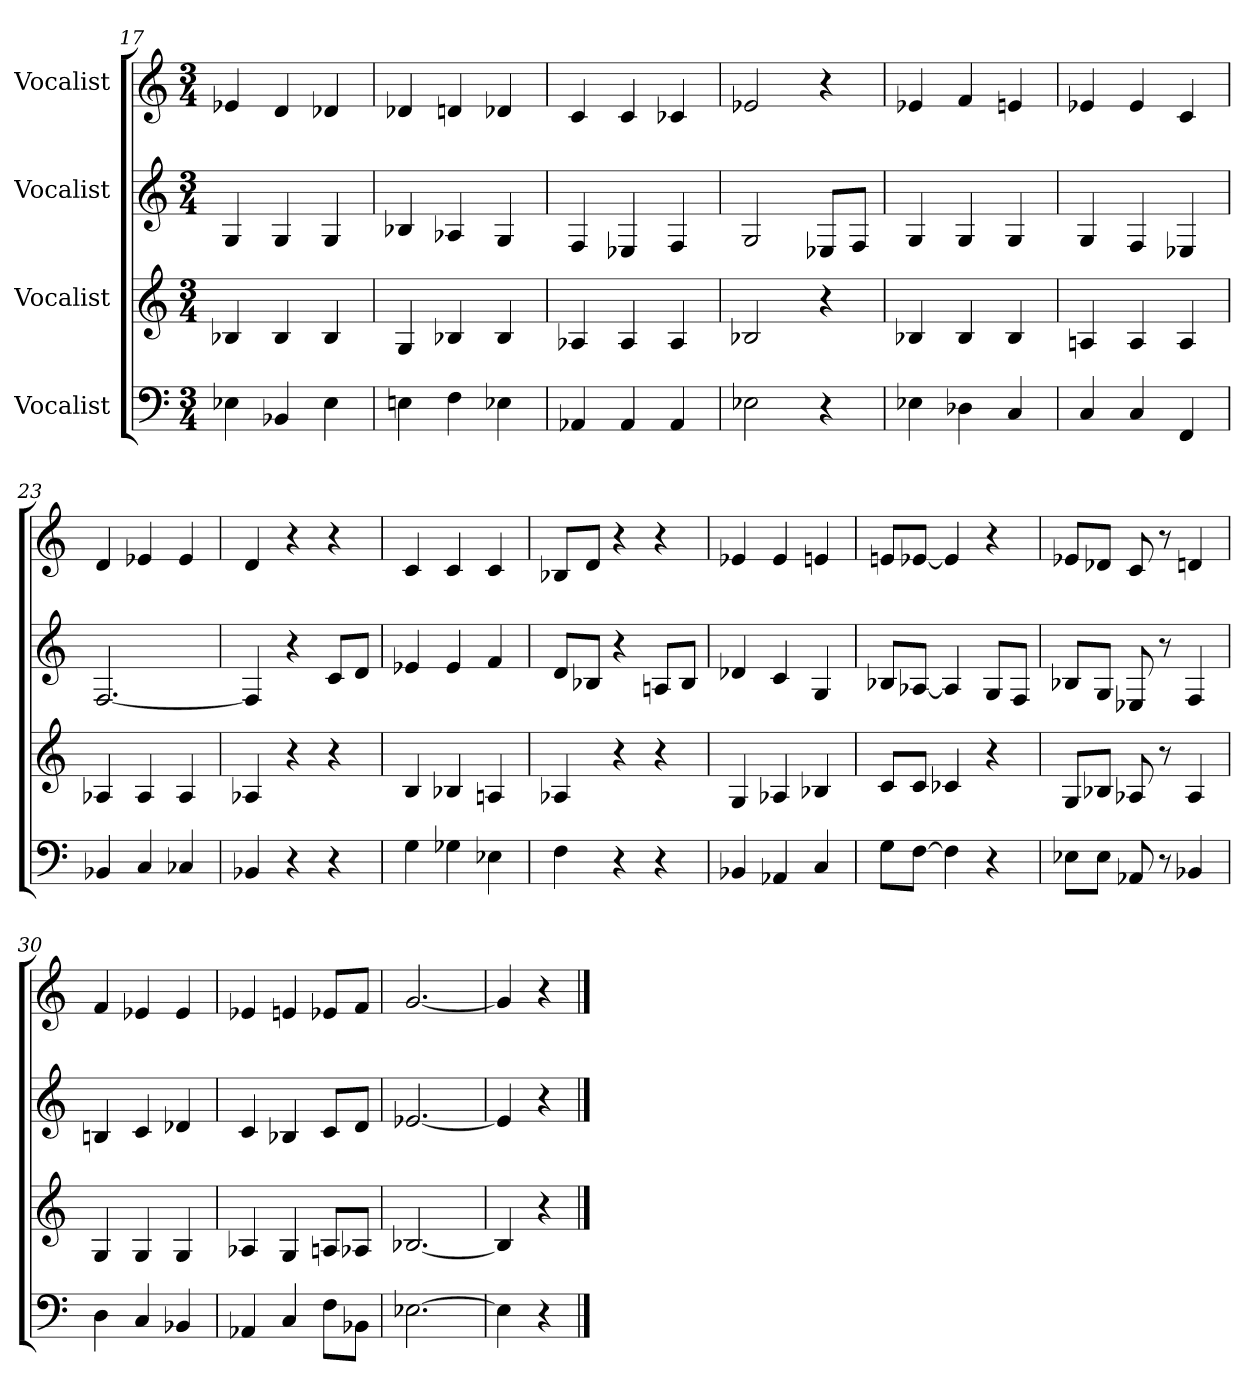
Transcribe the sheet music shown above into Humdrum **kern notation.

**kern	**kern	**kern	**kern
*part4	*part3	*part2	*part1
*staff4	*staff3	*staff2	*staff1
*I"Vocalist	*I"Vocalist	*I"Vocalist	*I"Vocalist
*M3/4	*M3/4	*M3/4	*M3/4
=17	=17	=17	=17
4E-X	4B-X	4G	4e-X
4BB-X	4B-	4G	4d
4E-	4B-	4G	4d-X
=18	=18	=18	=18
4En	4G	4B-X	4d-X
4F	4B-X	4A-X	4dn
4E-X	4B-	4G	4d-X
=19	=19	=19	=19
4AA-X	4A-X	4F	4c
4AA-	4A-	4E-X	4c
4AA-	4A-	4F	4c-X
=20	=20	=20	=20
2E-X	2B-X	2G	2e-X
4r	4r	8E-XL	4r
.	.	8FJ	.
=21	=21	=21	=21
4E-X	4B-X	4G	4e-X
4D-X	4B-	4G	4f
4C	4B-	4G	4en
=22	=22	=22	=22
4C	4An	4G	4e-X
4C	4A	4F	4e-
4FF	4A	4E-X	4c
=23	=23	=23	=23
4BB-X	4A-X	[2.F	4d
4C	4A-	.	4e-X
4C-X	4A-	.	4e-
=24	=24	=24	=24
4BB-X	4A-X	4F]	4d
4r	4r	4r	4r
4r	4r	8cL	4r
.	.	8dJ	.
=25	=25	=25	=25
4G	4B	4e-X	4c
4G-X	4B-X	4e-	4c
4E-X	4An	4f	4c
=26	=26	=26	=26
4F	4A-X	8dL	8B-XL
.	.	8B-XJ	8dJ
4r	4r	4r	4r
4r	4r	8AnL	4r
.	.	8B-J	.
=27	=27	=27	=27
4BB-X	4G	4d-X	4e-X
4AA-X	4A-X	4c	4e-
4C	4B-X	4G	4en
=28	=28	=28	=28
8GL	8cL	8B-XL	8enL
[8FJ	8cJ	[8A-XJ	[8e-XJ
4F]	4c-X	4A-]	4e-]
4r	4r	8GL	4r
.	.	8FJ	.
=29	=29	=29	=29
8E-XL	8GL	8B-XL	8e-XL
8E-J	8B-XJ	8GJ	8d-XJ
8AA-X	8A-X	8E-X	8c
8r	8r	8r	8r
4BB-X	4A-	4F	4dn
=30	=30	=30	=30
4D	4G	4Bn	4f
4C	4G	4c	4e-X
4BB-X	4G	4d-X	4e-
=31	=31	=31	=31
4AA-X	4A-X	4c	4e-X
4C	4G	4B-X	4en
8FL	8AnL	8cL	8e-XL
8BB-XJ	8A-XJ	8dJ	8fJ
=32	=32	=32	=32
[2.E-X	[2.B-X	[2.e-X	[2.g
=33	=33	=33	=33
4E-]	4B-]	4e-]	4g]
4r	4r	4r	4r
==	==	==	==
*-	*-	*-	*-
